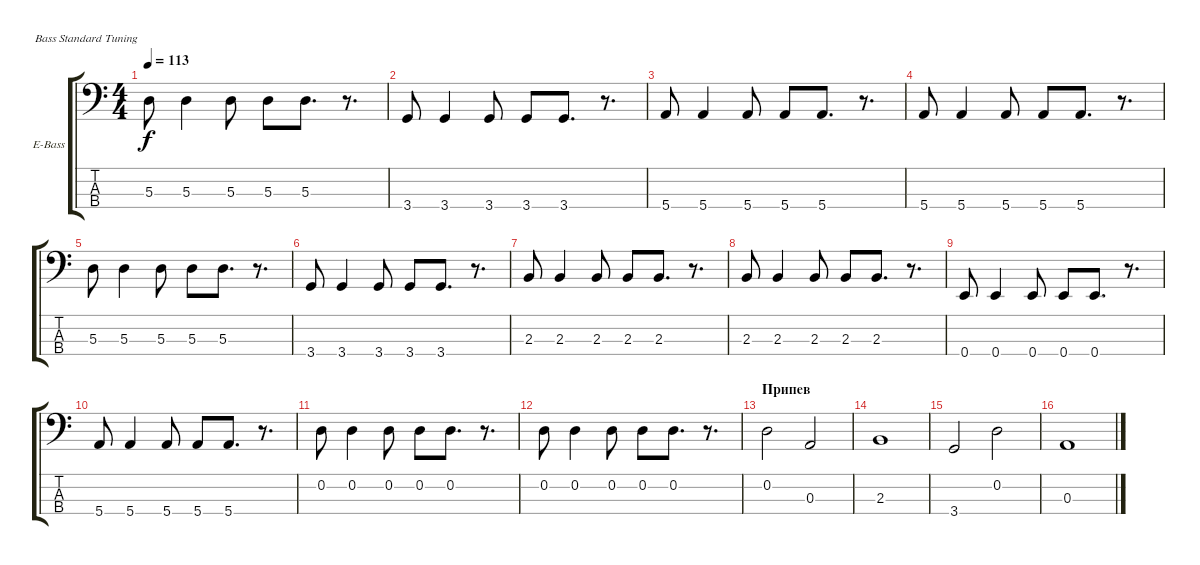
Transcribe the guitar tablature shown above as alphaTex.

\defaultSystemsLayout 4
\bracketExtendMode groupsimilarinstruments
\firstSystemTrackNameOrientation horizontal
\otherSystemsTrackNameOrientation horizontal
\track ("А. Андреев" "E-Bass") {instrument electricbassfinger}
\staff {score tabs}
\tuning (G2 D2 A1 E1)
\ts (4 4)
\tempo 113
\clef f4
\ks c
5.3.8{dy f} 5.3.4 5.3.8 5.3.8 5.3.8{d} r.8{d} |
3.4.8 3.4.4 3.4.8 3.4.8 3.4.8{d} r.8{d} |
5.4.8 5.4.4 5.4.8 5.4.8 5.4.8{d} r.8{d} |
5.4.8 5.4.4 5.4.8 5.4.8 5.4.8{d} r.8{d} |
5.3.8 5.3.4 5.3.8 5.3.8 5.3.8{d} r.8{d} |
3.4.8 3.4.4 3.4.8 3.4.8 3.4.8{d} r.8{d} |
2.3.8 2.3.4 2.3.8 2.3.8 2.3.8{d} r.8{d} |
2.3.8 2.3.4 2.3.8 2.3.8 2.3.8{d} r.8{d} |
0.4.8 0.4.4 0.4.8 0.4.8 0.4.8{d} r.8{d} |
5.4.8 5.4.4 5.4.8 5.4.8 5.4.8{d} r.8{d} |
0.2.8 0.2.4 0.2.8 0.2.8 0.2.8{d} r.8{d} |
0.2.8 0.2.4 0.2.8 0.2.8 0.2.8{d} r.8{d} |
\section ("" "Припев")
0.2.2 0.3.2 |
2.3.1 |
3.4.2 0.2.2 |
0.3.1
